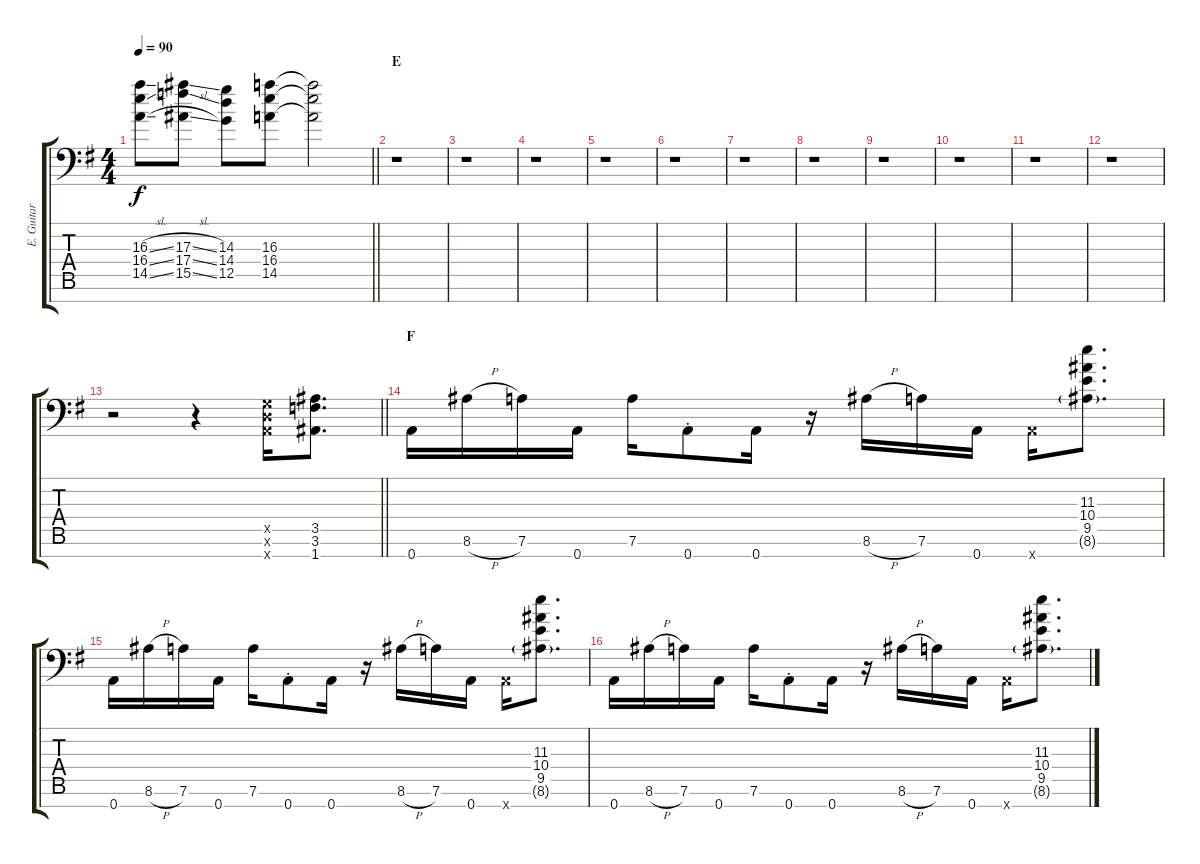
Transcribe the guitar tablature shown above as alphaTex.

\track ("E. Guitar III" "E. Guitar ") {instrument overdrivenguitar}
\staff {score tabs}
\tuning (D4 A3 F3 C3 G2 D2 A1) {hide}
\ts (4 4)
\tempo 90
\clef f4
\barLineRight lightlight
\ks g
(16.3{sl} 16.4{sl} 14.5{sl}).8{dy f} (17.3{sl} 17.4{sl} 15.5{sl}).8 (14.3 14.4 12.5).8 (16.3 16.4 14.5).8 (16.3{t} 16.4{t} 14.5{t}).2 |
\section ("" "E")
r.1 |
r.1 |
r.1 |
r.1 |
r.1 |
r.1 |
r.1 |
r.1 |
r.1 |
r.1 |
r.1 |
\barLineRight lightlight
r.2 r.4 (0.5{x} 0.6{x} 0.7{x}).16 (3.5 3.6 1.7).8{d} |
\section ("" "F")
0.7.16 8.6{h}.16 7.6.16 0.7.16 7.6.16 0.7{st}.8 0.7.16 r.16 8.6{h}.16 7.6.16 0.7.16 0.7{x}.16 (11.3 10.4 9.5 8.6{g}).8{d} |
0.7.16 8.6{h}.16 7.6.16 0.7.16 7.6.16 0.7{st}.8 0.7.16 r.16 8.6{h}.16 7.6.16 0.7.16 0.7{x}.16 (11.3 10.4 9.5 8.6{g}).8{d} |
0.7.16 8.6{h}.16 7.6.16 0.7.16 7.6.16 0.7{st}.8 0.7.16 r.16 8.6{h}.16 7.6.16 0.7.16 0.7{x}.16 (11.3 10.4 9.5 8.6{g}).8{d}
